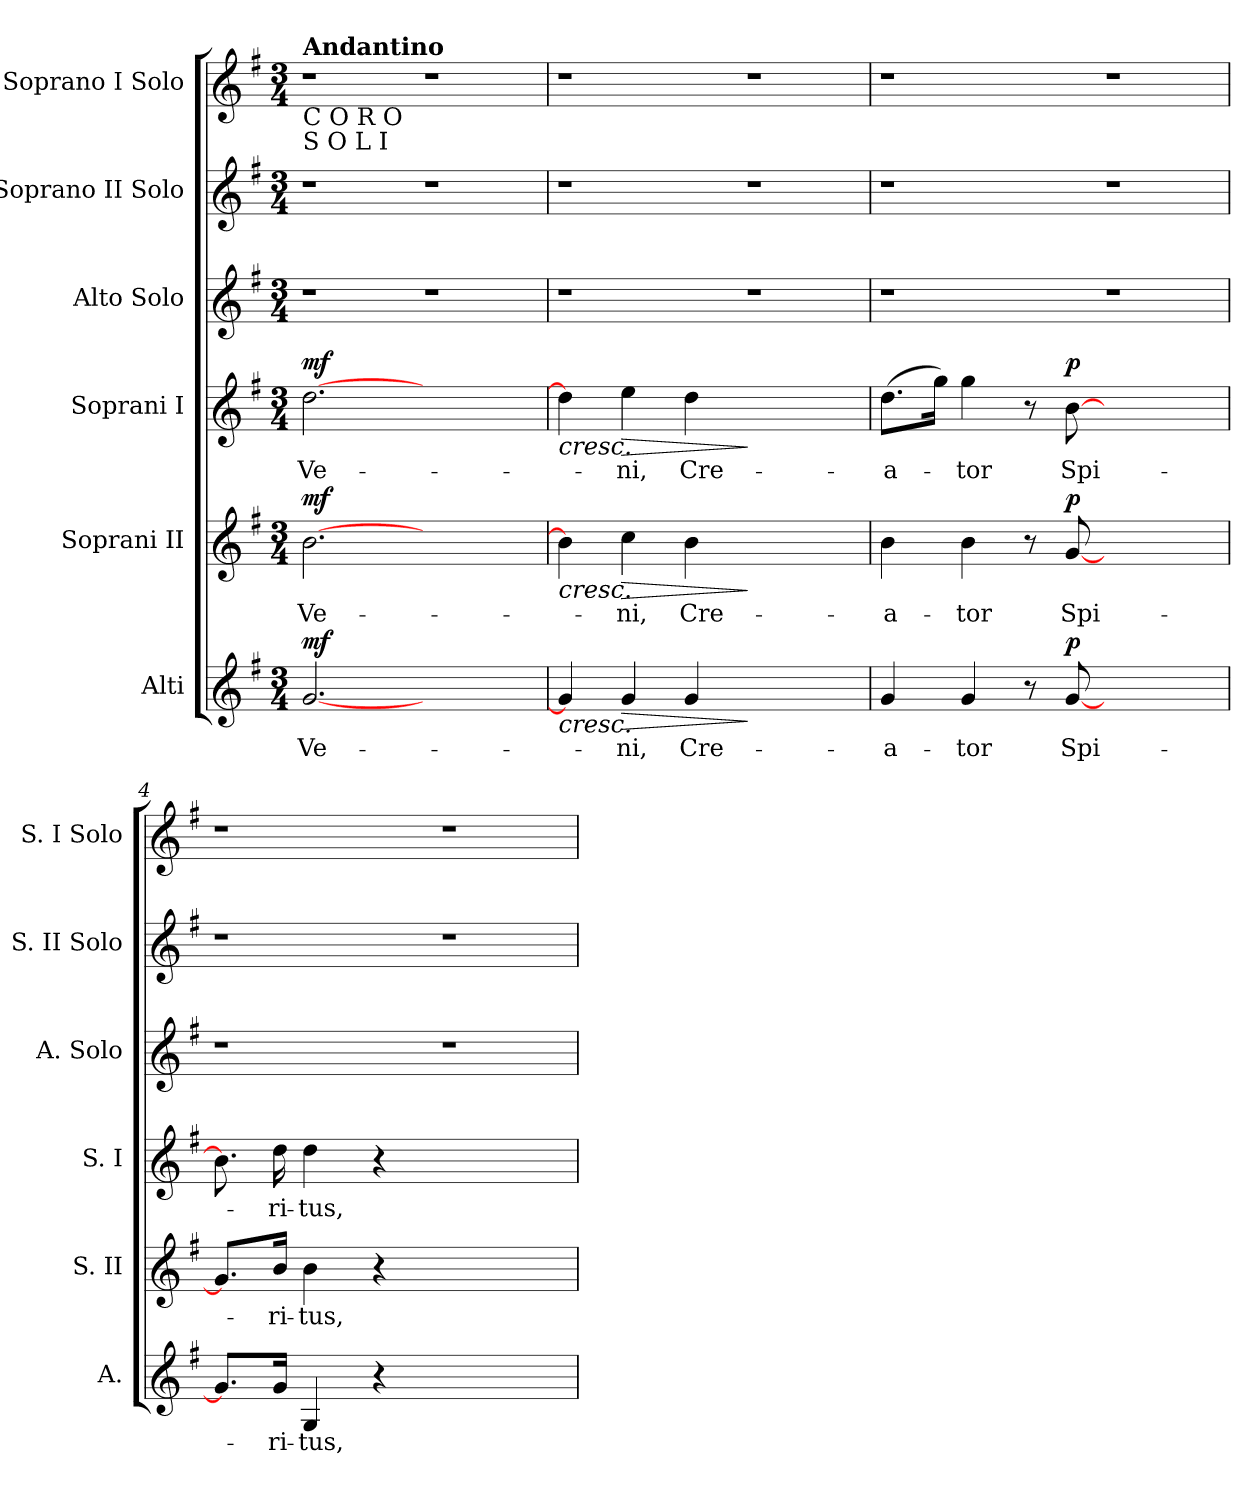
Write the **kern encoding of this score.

**kern	**text	**dynam	**kern	**text	**dynam	**kern	**text	**dynam	**kern	**kern	**kern
*part6	*part6	*part6	*part5	*part5	*part5	*part4	*part4	*part4	*part3	*part2	*part1
*staff6	*staff6	*staff6	*staff5	*staff5	*staff5	*staff4	*staff4	*staff4	*staff3	*staff2	*staff1
*I"Alti	*	*	*I"Soprani II	*	*	*I"Soprani I	*	*	*I"Alto Solo	*I"Soprano II Solo	*I"Soprano I Solo
*I'A.	*	*	*I'S. II	*	*	*I'S. I	*	*	*I'A. Solo	*I'S. II Solo	*I'S. I Solo
!!LO:PB:g=z
*clefG2	*	*	*clefG2	*	*	*clefG2	*	*	*clefG2	*clefG2	*clefG2
*k[f#]	*	*	*k[f#]	*	*	*k[f#]	*	*	*k[f#]	*k[f#]	*k[f#]
*G:	*	*	*G:	*	*	*G:	*	*	*G:	*G:	*G:
*M3/4	*	*	*M3/4	*	*	*M3/4	*	*	*M3/4	*M3/4	*M3/4
=1	=1	=1	=1	=1	=1	=1	=1	=1	=1	=1	=1
!	!LO:LY:b:color=#000000	!	!	!	!	!	!	!	!	!	!
!	!	!	!	!LO:LY:b:color=#000000	!	!	!	!	!	!	!
!	!	!	!	!	!	!	!	!	!	!	!LO:TX:b:t=C O R O
!	!	!	!	!	!	!	!	!	!	!	!LO:TX:b:t=S O L I
!	!	!	!	!	!	!	!	!	!	!	!LO:TX:a:B:t=Andantino
!	!	!	!	!	!	!	!LO:LY:b:color=#000000	!	!LO:N:vis=1	!LO:N:vis=1	!LO:N:vis=1
[2.gi/	Ve-	mf	[2.bi\	Ve-	mf	[2.ddi\	Ve-	mf	2.r	2.r	2.r
!	!	!	!	!	!	!	!	!	!LO:N:vis=1	!LO:N:vis=1	!LO:N:vis=1
2.ryy	.	.	2.ryy	.	.	2.ryy	.	.	2.r	2.r	2.r
=2	=2	=2	=2	=2	=2	=2	=2	=2	=2	=2	=2
!	!	!LO:HP:b	!	!	!LO:HP:b	!	!	!LO:HP:b	!LO:N:vis=1	!LO:N:vis=1	!LO:N:vis=1
4gi/]	.	<	4bi\]	.	<	4ddi\]	.	<	2.r	2.r	2.r
!	!LO:LY:b:color=#000000	!LO:HP:b	!	!	!	!	!	!	!	!	!
!	!	!	!	!LO:LY:b:color=#000000	!LO:HP:b	!	!	!	!	!	!
!	!	!	!	!	!	!	!LO:LY:b:color=#000000	!LO:HP:b	!	!	!
4gi/	-ni,	>	4cci\	-ni,	>	4eei\	-ni,	>	.	.	.
!	!LO:LY:b:color=#000000	!	!	!	!	!	!	!	!	!	!
!	!	!	!	!LO:LY:b:color=#000000	!	!	!	!	!	!	!
!	!	!	!	!	!	!	!LO:LY:b:color=#000000	!	!	!	!
4gi/	Cre-	[	4bi\	Cre-	[	4ddi\	Cre-	[	.	.	.
!	!	!	!	!	!	!	!	!	!LO:N:vis=1	!LO:N:vis=1	!LO:N:vis=1
2.ryy	.	]	2.ryy	.	]	2.ryy	.	]	2.r	2.r	2.r
=3	=3	=3	=3	=3	=3	=3	=3	=3	=3	=3	=3
!	!LO:LY:b:color=#000000	!	!	!	!	!	!	!	!	!	!
!	!	!	!	!LO:LY:b:color=#000000	!	!	!	!	!	!	!
!	!	!	!	!	!	!	!LO:LY:b:color=#000000	!	!LO:N:vis=1	!LO:N:vis=1	!LO:N:vis=1
4gi/	-a-	.	4bi\	-a-	.	(8.ddi\L	-a-	.	2.r	2.r	2.r
.	.	.	.	.	.	16ggi\Jk)	.	.	.	.	.
!	!LO:LY:b:color=#000000	!	!	!	!	!	!	!	!	!	!
!	!	!	!	!LO:LY:b:color=#000000	!	!	!	!	!	!	!
!	!	!	!	!	!	!	!LO:LY:b:color=#000000	!	!	!	!
4gi/	-tor	.	4bi\	-tor	.	4ggi\	-tor	.	.	.	.
8r	.	.	8r	.	.	8r	.	.	.	.	.
!	!LO:LY:b:color=#000000	!	!	!	!	!	!	!	!	!	!
!	!	!	!	!LO:LY:b:color=#000000	!	!	!	!	!	!	!
!	!	!	!	!	!	!	!LO:LY:b:color=#000000	!	!	!	!
[8gi/	Spi-	p	[8gi/	Spi-	p	[8bi\	Spi-	p	.	.	.
!	!	!	!	!	!	!	!	!	!LO:N:vis=1	!LO:N:vis=1	!LO:N:vis=1
2.ryy	.	.	2.ryy	.	.	2.ryy	.	.	2.r	2.r	2.r
=4	=4	=4	=4	=4	=4	=4	=4	=4	=4	=4	=4
!	!	!	!	!	!	!	!	!	!LO:N:vis=1	!LO:N:vis=1	!LO:N:vis=1
8.gi/L]	.	.	8.gi/L]	.	.	8.bi\]	.	.	2.r	2.r	2.r
!	!LO:LY:b:color=#000000	!	!	!	!	!	!	!	!	!	!
!	!	!	!	!LO:LY:b:color=#000000	!	!	!	!	!	!	!
!	!	!	!	!	!	!	!LO:LY:b:color=#000000	!	!	!	!
16gi/Jk	-ri-	.	16bi/Jk	-ri-	.	16ddi\	-ri-	.	.	.	.
!	!LO:LY:b:color=#000000	!	!	!	!	!	!	!	!	!	!
!	!	!	!	!LO:LY:b:color=#000000	!	!	!	!	!	!	!
!	!	!	!	!	!	!	!LO:LY:b:color=#000000	!	!	!	!
4Gi/	-tus,	.	4bi\	-tus,	.	4ddi\	-tus,	.	.	.	.
4r	.	.	4r	.	.	4r	.	.	.	.	.
!	!	!	!	!	!	!	!	!	!LO:N:vis=1	!LO:N:vis=1	!LO:N:vis=1
2.ryy	.	.	2.ryy	.	.	2.ryy	.	.	2.r	2.r	2.r
=	=	=	=	=	=	=	=	=	=	=	=
*-	*-	*-	*-	*-	*-	*-	*-	*-	*-	*-	*-
